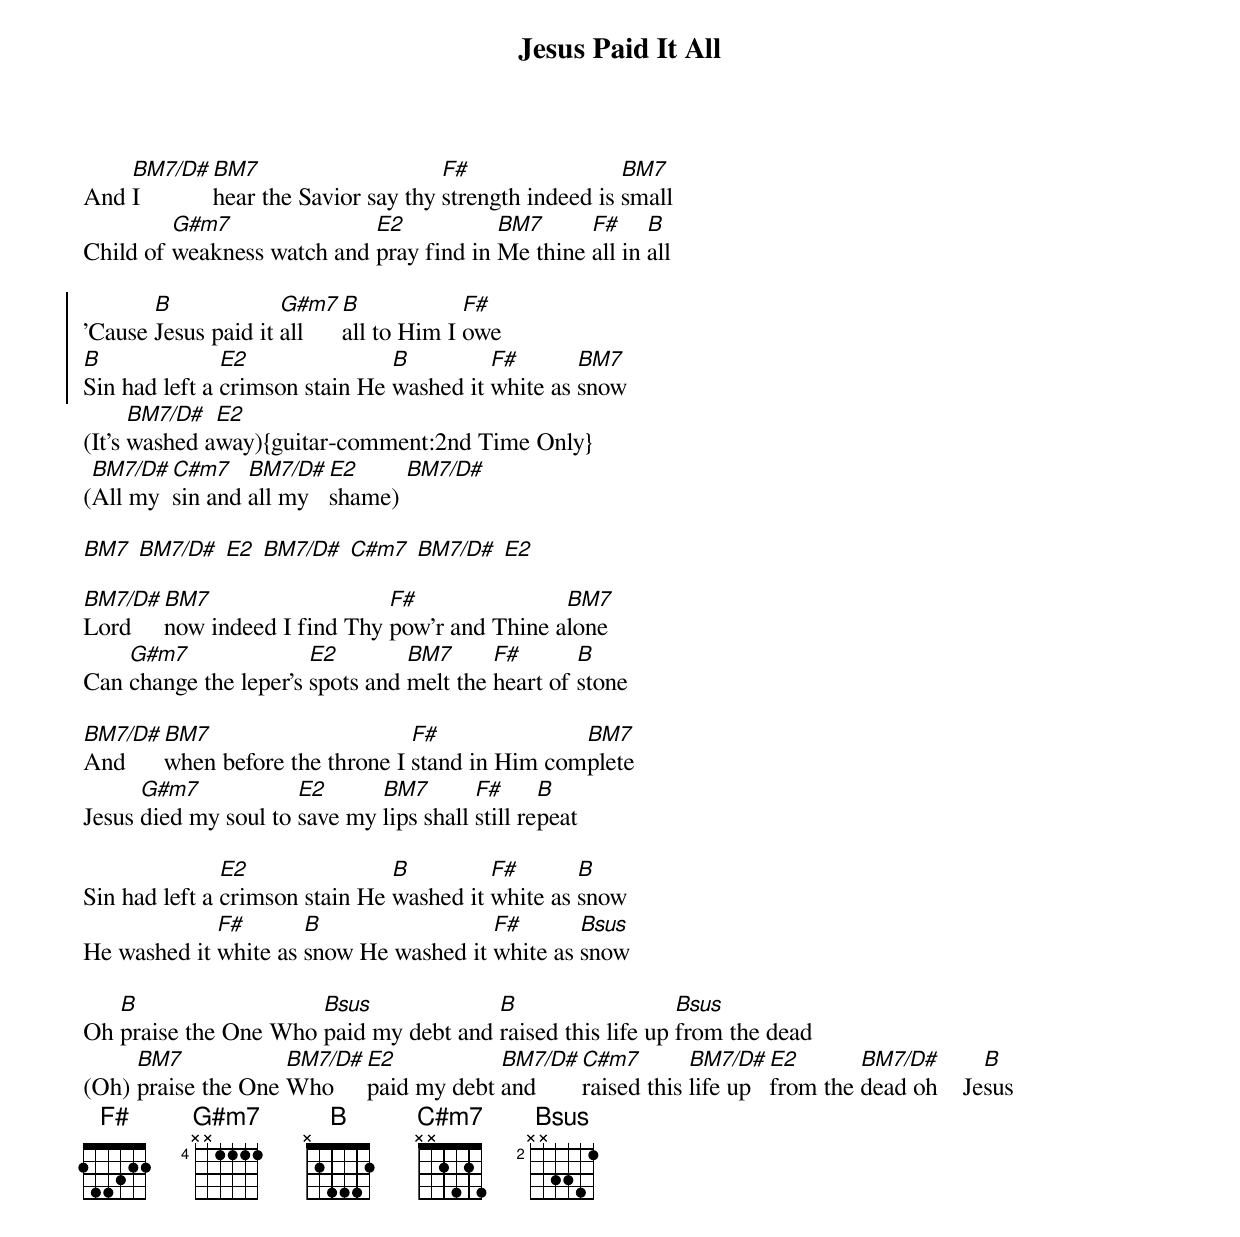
{title: Jesus Paid It All}
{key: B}
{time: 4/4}
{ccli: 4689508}
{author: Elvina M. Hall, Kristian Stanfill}
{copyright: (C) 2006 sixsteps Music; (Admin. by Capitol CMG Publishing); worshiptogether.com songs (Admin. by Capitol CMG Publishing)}

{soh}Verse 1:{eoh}
And [BM7/D#]I [BM7]hear the Savior say thy [F#]strength indeed is [BM7]small
Child of [G#m7]weakness watch and [E2]pray find in [BM7]Me thine [F#]all in [B]all

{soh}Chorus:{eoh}
{start_of_chorus}
'Cause [B]Jesus paid it [G#m7]all  [B]all to Him I [F#]owe
[B]Sin had left a [E2]crimson stain He [B]washed it [F#]white as [BM7]snow
{end_of_chorus}
(It's [BM7/D#]washed a[E2]way){guitar-comment:2nd Time Only}
([BM7/D#]All my [C#m7]sin and [BM7/D#]all my [E2]shame) [BM7/D#]

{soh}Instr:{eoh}
[BM7] [BM7/D#] [E2] [BM7/D#] [C#m7] [BM7/D#] [E2]

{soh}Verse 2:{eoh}
[BM7/D#]Lord [BM7]now indeed I find Thy [F#]pow'r and Thine a[BM7]lone
Can [G#m7]change the leper's [E2]spots and [BM7]melt the [F#]heart of [B]stone

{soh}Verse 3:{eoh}
[BM7/D#]And [BM7]when before the throne I [F#]stand in Him com[BM7]plete
Jesus [G#m7]died my soul to [E2]save my [BM7]lips shall [F#]still re[B]peat

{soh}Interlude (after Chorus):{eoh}
Sin had left a [E2]crimson stain He [B]washed it [F#]white as [B]snow
He washed it [F#]white as [B]snow He washed it [F#]white as [Bsus]snow

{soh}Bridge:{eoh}
{start_of_bridge}
Oh [B]praise the One Who [Bsus]paid my debt and [B]raised this life up [Bsus]from the dead
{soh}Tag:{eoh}
(Oh) [BM7]praise the One [BM7/D#]Who [E2]paid my debt [BM7/D#]and [C#m7]raised this [BM7/D#]life up [E2]from the [BM7/D#]dead oh    Je[B]sus
{end_of_bridge}
